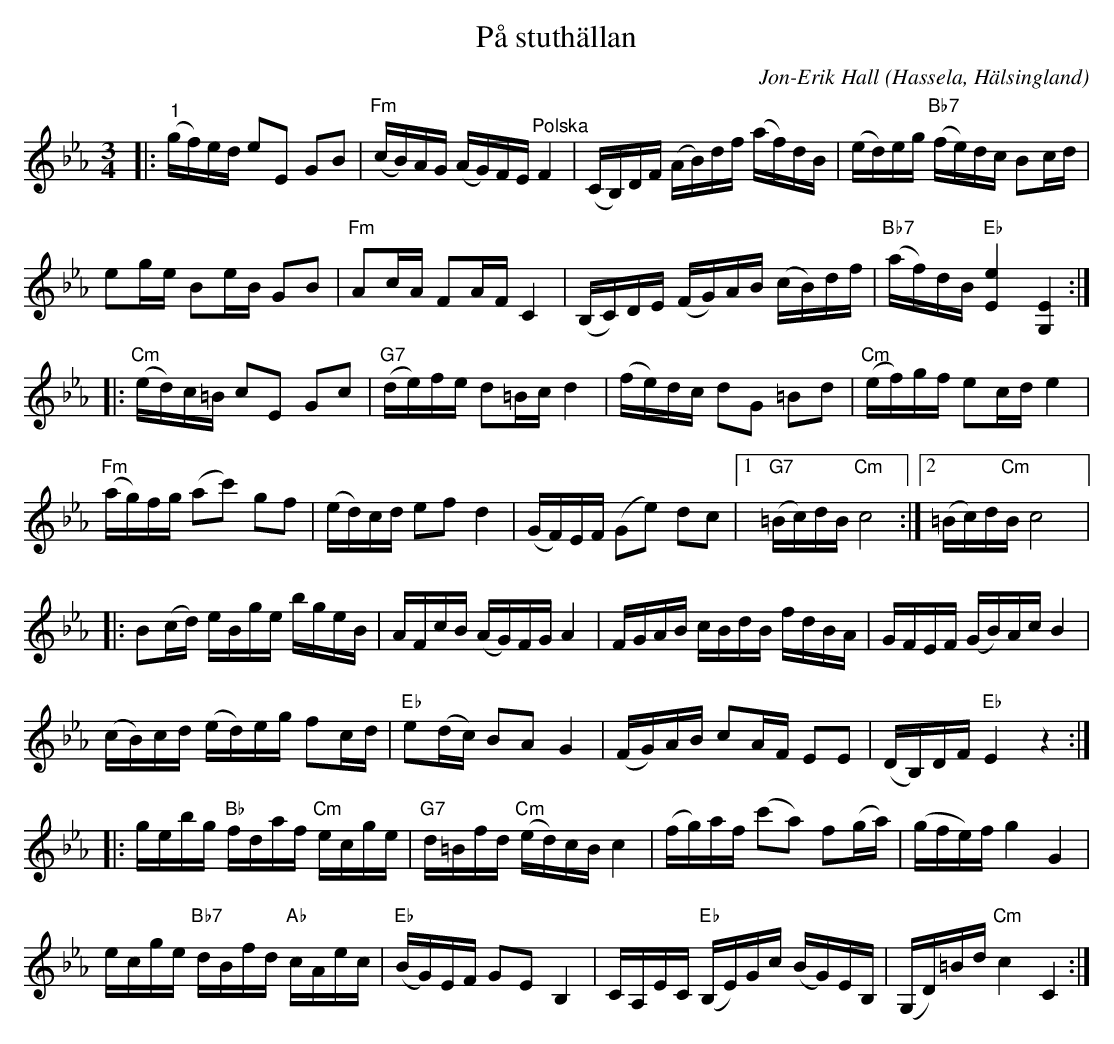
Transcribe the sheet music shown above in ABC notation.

X:1
T:På stuthällan
C:Jon-Erik Hall
O:Hassela, Hälsingland
L:1/16
M:3/4
K:Eb
|:"^1" (gf)ed e2E2 G2B2 |"Fm" (cB)AG (AG)FE"^Polska" F4 | (CB,)DF (AB)df (af)dB | (ed)eg"Bb7" (fe)dc B2cd |
 e2ge B2eB G2B2 |"Fm" A2cA F2AF C4 | (B,C)DE (FG)AB (cB)df | "Bb7" (af)dB"Eb" [Ee]4 [G,E]4 ::
"Cm" (ed)c=B c2E2 G2c2 |"G7" (de)fe d2=Bc d4 | (fe)dc d2G2 =B2d2 |"Cm" (ef)gf e2cd e4 |
"Fm" (ag)fg (a2c'2) g2f2 | (ed)cd e2f2 d4 | (GF)EF (G2e2) d2c2 |1"G7" (=Bc)dB"Cm" c8 :|2 (=Bc)d"Cm"B c8 |:
 B2(cd) eBge bgeB | AFcB (AG)FG A4 | FGAB cBdB fdBA | GFEF (GB)Ac B4 |
(cB)cd (ed)eg f2cd |"Eb" e2(dc) B2A2 G4 | (FG)AB c2AF E2E2 | (DB,)DF"Eb" E4 z4 ::
 gebg"Bb" fdaf"Cm" ecge |"G7" d=Bfd"Cm" (ed)cB c4 | (fg)af (c'2a2) f2(ga) | (gfe)f g4 G4 |
 ecge"Bb7" dBfd"Ab" cAec |"Eb" (BG)EF G2E2 B,4 | CA,EC"Eb" (B,E)Gc (BG)EB, | (G,D)=Bd"Cm" c4 C4 :|
